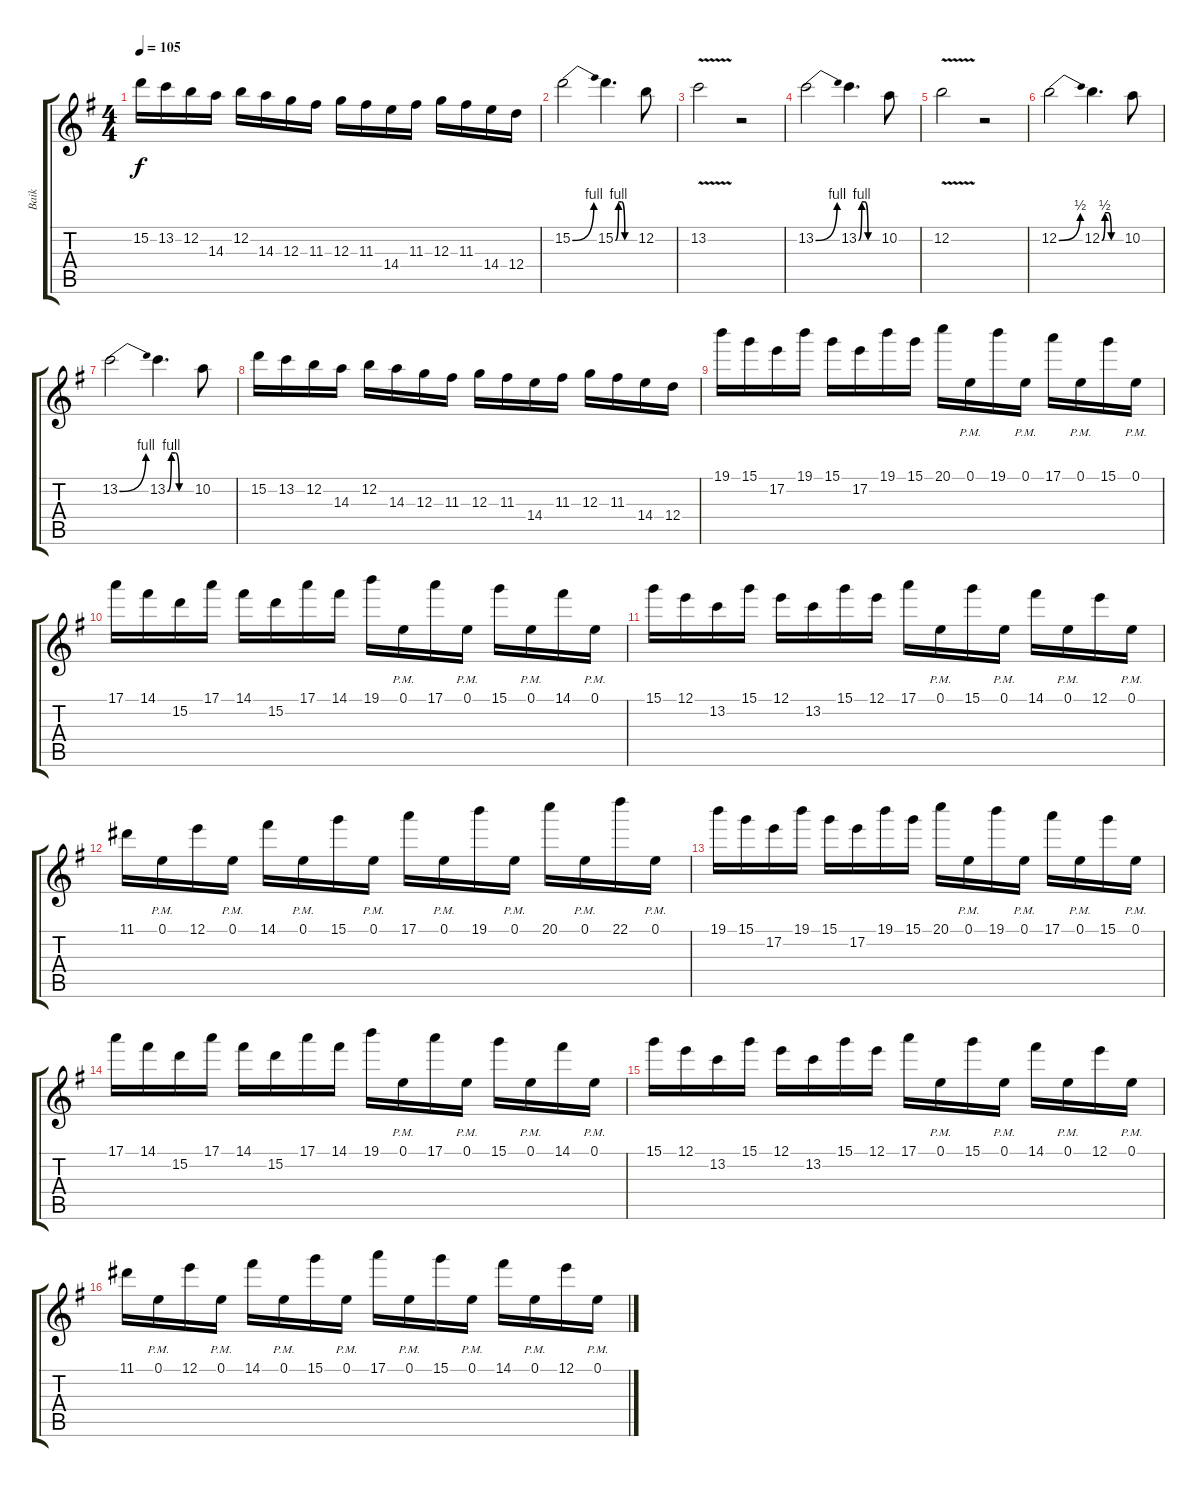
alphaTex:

\track ("Baik" "Baik") {instrument distortionguitar}
\staff {score tabs}
\tuning (E4 B3 G3 D3 A2 E2) {hide}
\ts (4 4)
\tempo 105
\clef g2
\ks eminor
15.2.16{dy f} 13.2.16 12.2.16 14.3.16 12.2.16 14.3.16 12.3.16 11.3.16 12.3.16 11.3.16 14.4.16 11.3.16 12.3.16 11.3.16 14.4.16 12.4.16 |
15.2{be (bend 0 0 60 4)}.2 15.2{be (custom 0 0 10 4 20 4 30 0 60 0)}.4{d} 12.2.8 |
13.2{v}.2 r.2 |
13.2{be (bend 0 0 60 4)}.2 13.2{be (custom 0 0 10 4 20 4 30 0 60 0)}.4{d} 10.2.8 |
12.2{v}.2 r.2 |
12.2{be (bend 0 0 60 2)}.2 12.2{be (custom 0 0 10 2 20 2 30 0 60 0)}.4{d} 10.2.8 |
13.2{be (bend 0 0 60 4)}.2 13.2{be (custom 0 0 10 4 20 4 30 0 60 0)}.4{d} 10.2.8 |
15.2.16 13.2.16 12.2.16 14.3.16 12.2.16 14.3.16 12.3.16 11.3.16 12.3.16 11.3.16 14.4.16 11.3.16 12.3.16 11.3.16 14.4.16 12.4.16 |
19.1.16 15.1.16 17.2.16 19.1.16 15.1.16 17.2.16 19.1.16 15.1.16 20.1.16 0.1{pm}.16 19.1.16 0.1{pm}.16 17.1.16 0.1{pm}.16 15.1.16 0.1{pm}.16 |
17.1.16 14.1.16 15.2.16 17.1.16 14.1.16 15.2.16 17.1.16 14.1.16 19.1.16 0.1{pm}.16 17.1.16 0.1{pm}.16 15.1.16 0.1{pm}.16 14.1.16 0.1{pm}.16 |
15.1.16 12.1.16 13.2.16 15.1.16 12.1.16 13.2.16 15.1.16 12.1.16 17.1.16 0.1{pm}.16 15.1.16 0.1{pm}.16 14.1.16 0.1{pm}.16 12.1.16 0.1{pm}.16 |
11.1.16 0.1{pm}.16 12.1.16 0.1{pm}.16 14.1.16 0.1{pm}.16 15.1.16 0.1{pm}.16 17.1.16 0.1{pm}.16 19.1.16 0.1{pm}.16 20.1.16 0.1{pm}.16 22.1.16 0.1{pm}.16 |
19.1.16 15.1.16 17.2.16 19.1.16 15.1.16 17.2.16 19.1.16 15.1.16 20.1.16 0.1{pm}.16 19.1.16 0.1{pm}.16 17.1.16 0.1{pm}.16 15.1.16 0.1{pm}.16 |
17.1.16 14.1.16 15.2.16 17.1.16 14.1.16 15.2.16 17.1.16 14.1.16 19.1.16 0.1{pm}.16 17.1.16 0.1{pm}.16 15.1.16 0.1{pm}.16 14.1.16 0.1{pm}.16 |
15.1.16 12.1.16 13.2.16 15.1.16 12.1.16 13.2.16 15.1.16 12.1.16 17.1.16 0.1{pm}.16 15.1.16 0.1{pm}.16 14.1.16 0.1{pm}.16 12.1.16 0.1{pm}.16 |
11.1.16 0.1{pm}.16 12.1.16 0.1{pm}.16 14.1.16 0.1{pm}.16 15.1.16 0.1{pm}.16 17.1.16 0.1{pm}.16 15.1.16 0.1{pm}.16 14.1.16 0.1{pm}.16 12.1.16 0.1{pm}.16
